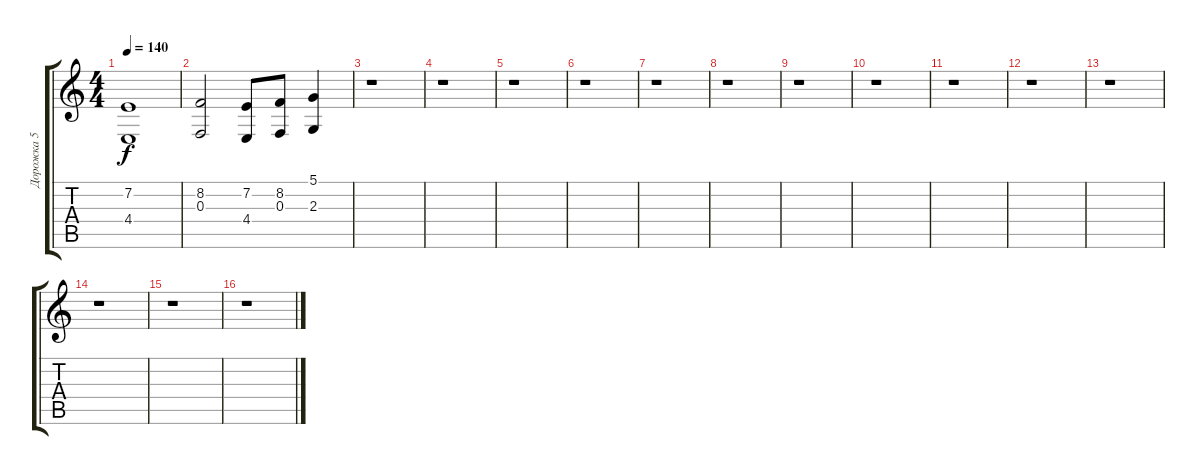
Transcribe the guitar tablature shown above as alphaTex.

\track ("Дорожка 5" "Дорожка 5") {instrument pad4choir}
\staff {score tabs}
\tuning (D4 A3 F3 C3 G2 C2) {hide}
\ts (4 4)
\tempo 140
\clef g2
\ks c
(7.2 4.4).1{dy f} |
(8.2 0.3).2 (7.2 4.4).8 (8.2 0.3).8 (5.1 2.3).4 |
r.1 |
r.1 |
r.1 |
r.1 |
r.1 |
r.1 |
r.1 |
r.1 |
r.1 |
r.1 |
r.1 |
r.1 |
r.1 |
r.1
